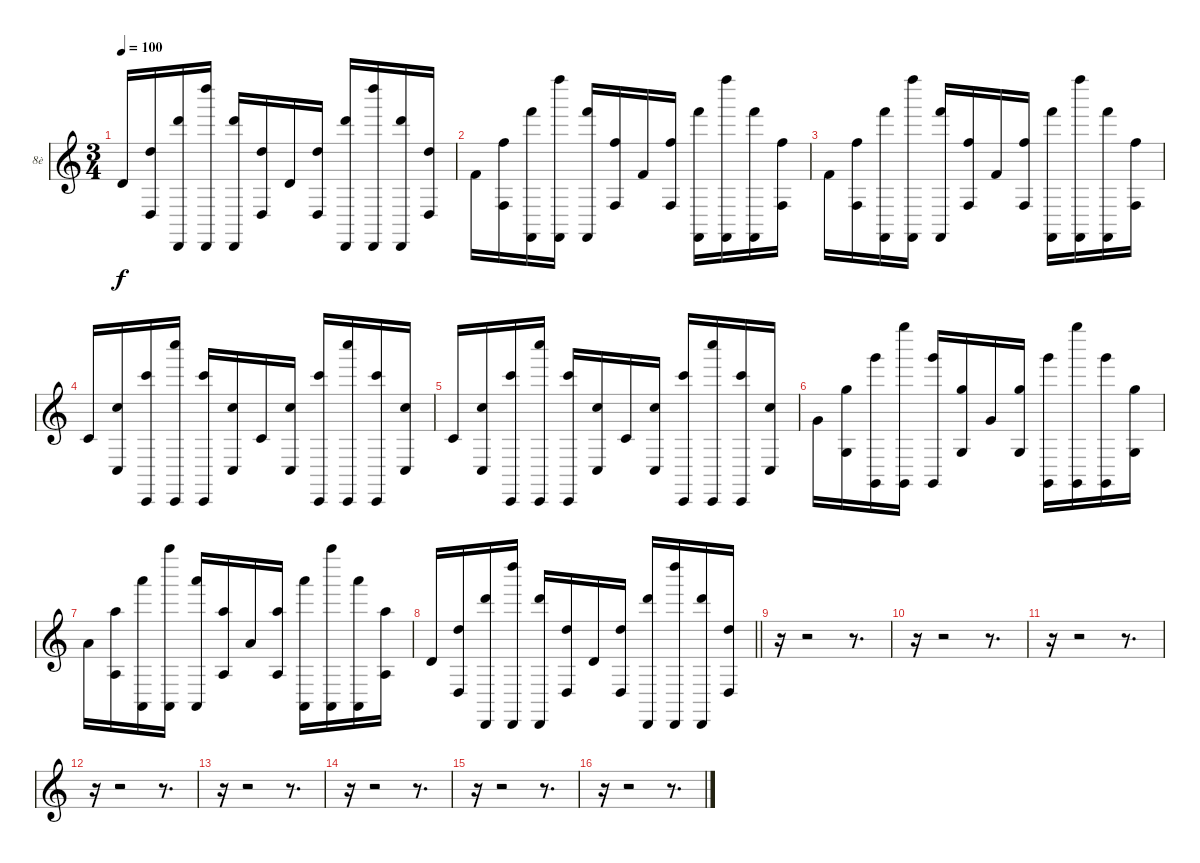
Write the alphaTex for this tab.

\bracketExtendMode groupsimilarinstruments
\firstSystemTrackNameOrientation horizontal
\otherSystemsTrackNameOrientation horizontal
\track ("Octaves" "8è") {instrument acousticguitarnylon}
\staff {score}
\tuning (E-1 E5 E4 E3 E2 E1 E0)
\ts (3 4)
\tempo 100
\clef g2
\ks c
10.5.16{dy f} (10.4 10.6).16 (10.3 10.7).16 (10.2 10.7).16 (10.3 10.7).16 (10.4 10.6).16 10.5.16 (10.4 10.6).16 (10.3 10.7).16 (10.2 10.7).16 (10.3 10.7).16 (10.4 10.6).16 |
1.4.16 (1.3 1.5).16 (1.2 1.6).16 (13.2 1.6).16 (1.2 1.6).16 (1.3 1.5).16 1.4.16 (1.3 1.5).16 (1.2 1.6).16 (13.2 1.6).16 (1.2 1.6).16 (1.3 1.5).16 |
1.4.16 (1.3 1.5).16 (1.2 1.6).16 (13.2 1.6).16 (1.2 1.6).16 (1.3 1.5).16 1.4.16 (1.3 1.5).16 (1.2 1.6).16 (13.2 1.6).16 (1.2 1.6).16 (1.3 1.5).16 |
8.5.16 (8.4 8.6).16 (8.3 8.7).16 (8.2 8.7).16 (8.3 8.7).16 (8.4 8.6).16 8.5.16 (8.4 8.6).16 (8.3 8.7).16 (8.2 8.7).16 (8.3 8.7).16 (8.4 8.6).16 |
8.5.16 (8.4 8.6).16 (8.3 8.7).16 (8.2 8.7).16 (8.3 8.7).16 (8.4 8.6).16 8.5.16 (8.4 8.6).16 (8.3 8.7).16 (8.2 8.7).16 (8.3 8.7).16 (8.4 8.6).16 |
3.4.16 (3.3 3.5).16 (3.2 3.6).16 (15.2 3.6).16 (3.2 3.6).16 (3.3 3.5).16 3.4.16 (3.3 3.5).16 (3.2 3.6).16 (15.2 3.6).16 (3.2 3.6).16 (3.3 3.5).16 |
5.4.16 (5.3 5.5).16 (5.2 5.6).16 (17.2 5.6).16 (5.2 5.6).16 (5.3 5.5).16 5.4.16 (5.3 5.5).16 (5.2 5.6).16 (17.2 5.6).16 (5.2 5.6).16 (5.3 5.5).16 |
\barLineRight lightlight
10.5.16 (10.4 10.6).16 (10.3 10.7).16 (10.2 10.7).16 (10.3 10.7).16 (10.4 10.6).16 10.5.16 (10.4 10.6).16 (10.3 10.7).16 (10.2 10.7).16 (10.3 10.7).16 (10.4 10.6).16 |
r.16 r.2 r.8{d} |
r.16 r.2 r.8{d} |
r.16 r.2 r.8{d} |
r.16 r.2 r.8{d} |
r.16 r.2 r.8{d} |
r.16 r.2 r.8{d} |
r.16 r.2 r.8{d} |
r.16 r.2 r.8{d}
